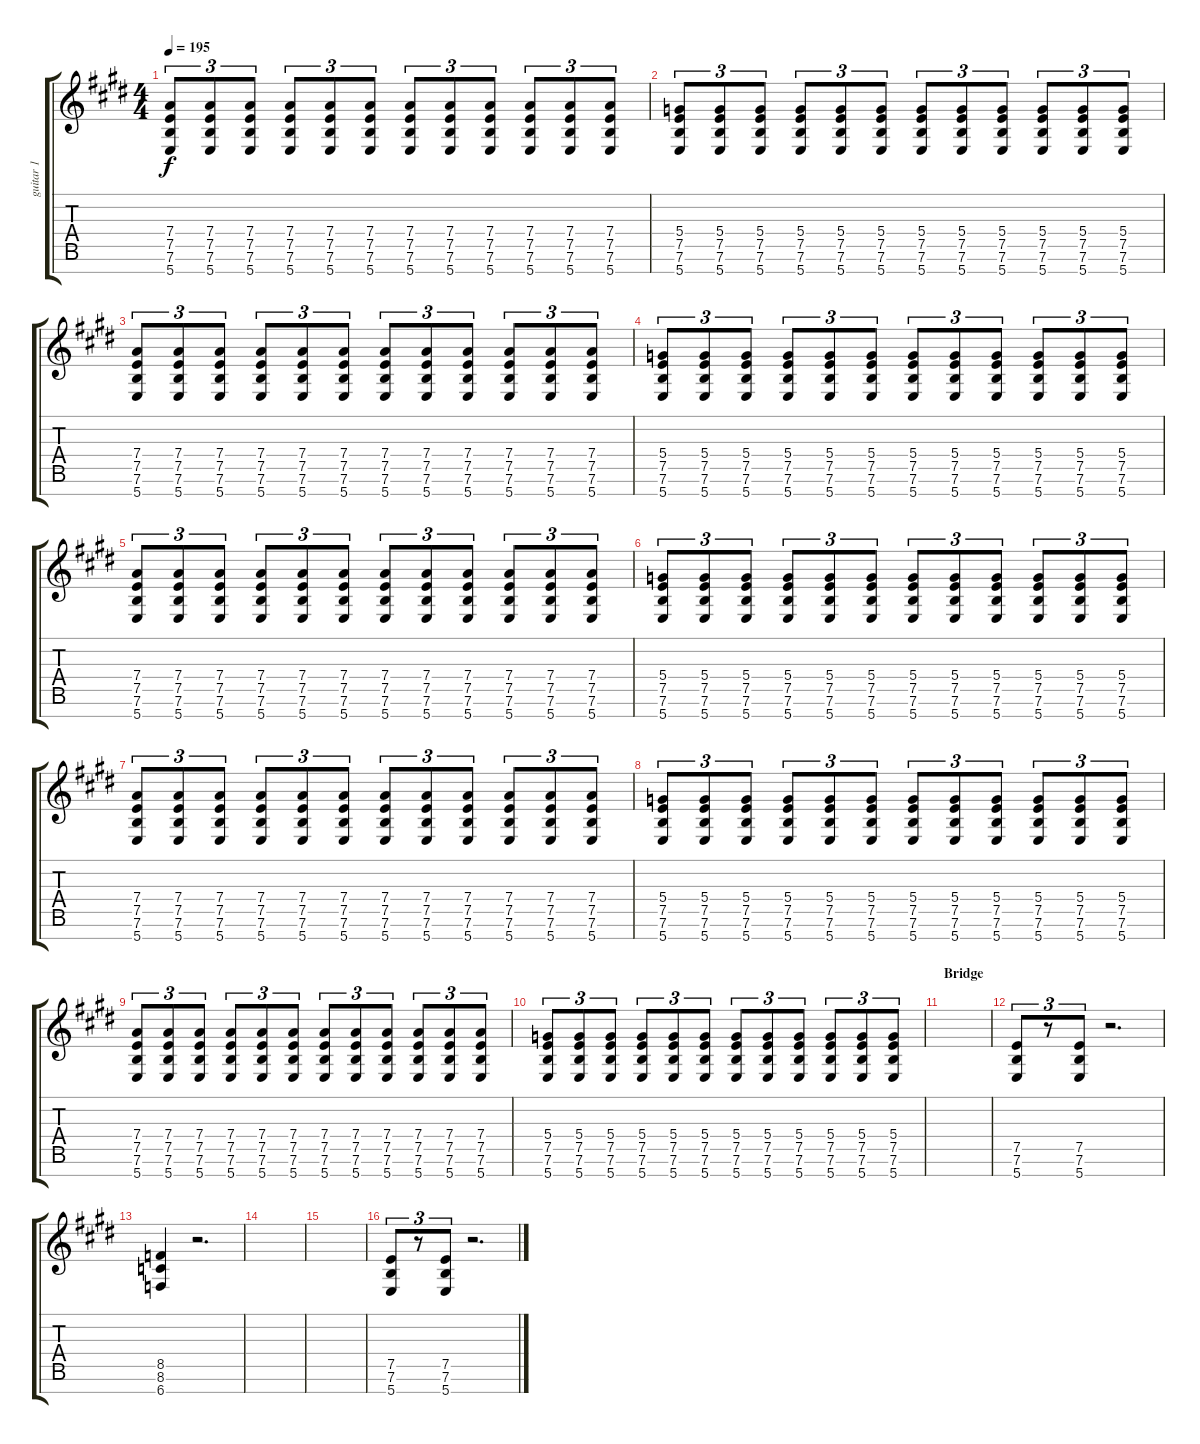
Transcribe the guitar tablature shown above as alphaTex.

\track ("guitar 1" "guitar 1") {instrument distortionguitar}
\staff {score tabs}
\tuning (E4 B3 G3 D3 A2 E2 B1) {hide}
\ts (4 4)
\tempo 195
\clef g2
\ks e
(7.4 7.5 7.6 5.7).8{tu (3 2) dy f} (7.4 7.5 7.6 5.7).8{tu (3 2)} (7.4 7.5 7.6 5.7).8{tu (3 2)} (7.4 7.5 7.6 5.7).8{tu (3 2)} (7.4 7.5 7.6 5.7).8{tu (3 2)} (7.4 7.5 7.6 5.7).8{tu (3 2)} (7.4 7.5 7.6 5.7).8{tu (3 2)} (7.4 7.5 7.6 5.7).8{tu (3 2)} (7.4 7.5 7.6 5.7).8{tu (3 2)} (7.4 7.5 7.6 5.7).8{tu (3 2)} (7.4 7.5 7.6 5.7).8{tu (3 2)} (7.4 7.5 7.6 5.7).8{tu (3 2)} |
(5.4 7.5 7.6 5.7).8{tu (3 2)} (5.4 7.5 7.6 5.7).8{tu (3 2)} (5.4 7.5 7.6 5.7).8{tu (3 2)} (5.4 7.5 7.6 5.7).8{tu (3 2)} (5.4 7.5 7.6 5.7).8{tu (3 2)} (5.4 7.5 7.6 5.7).8{tu (3 2)} (5.4 7.5 7.6 5.7).8{tu (3 2)} (5.4 7.5 7.6 5.7).8{tu (3 2)} (5.4 7.5 7.6 5.7).8{tu (3 2)} (5.4 7.5 7.6 5.7).8{tu (3 2)} (5.4 7.5 7.6 5.7).8{tu (3 2)} (5.4 7.5 7.6 5.7).8{tu (3 2)} |
(7.4 7.5 7.6 5.7).8{tu (3 2)} (7.4 7.5 7.6 5.7).8{tu (3 2)} (7.4 7.5 7.6 5.7).8{tu (3 2)} (7.4 7.5 7.6 5.7).8{tu (3 2)} (7.4 7.5 7.6 5.7).8{tu (3 2)} (7.4 7.5 7.6 5.7).8{tu (3 2)} (7.4 7.5 7.6 5.7).8{tu (3 2)} (7.4 7.5 7.6 5.7).8{tu (3 2)} (7.4 7.5 7.6 5.7).8{tu (3 2)} (7.4 7.5 7.6 5.7).8{tu (3 2)} (7.4 7.5 7.6 5.7).8{tu (3 2)} (7.4 7.5 7.6 5.7).8{tu (3 2)} |
(5.4 7.5 7.6 5.7).8{tu (3 2)} (5.4 7.5 7.6 5.7).8{tu (3 2)} (5.4 7.5 7.6 5.7).8{tu (3 2)} (5.4 7.5 7.6 5.7).8{tu (3 2)} (5.4 7.5 7.6 5.7).8{tu (3 2)} (5.4 7.5 7.6 5.7).8{tu (3 2)} (5.4 7.5 7.6 5.7).8{tu (3 2)} (5.4 7.5 7.6 5.7).8{tu (3 2)} (5.4 7.5 7.6 5.7).8{tu (3 2)} (5.4 7.5 7.6 5.7).8{tu (3 2)} (5.4 7.5 7.6 5.7).8{tu (3 2)} (5.4 7.5 7.6 5.7).8{tu (3 2)} |
(7.4 7.5 7.6 5.7).8{tu (3 2)} (7.4 7.5 7.6 5.7).8{tu (3 2)} (7.4 7.5 7.6 5.7).8{tu (3 2)} (7.4 7.5 7.6 5.7).8{tu (3 2)} (7.4 7.5 7.6 5.7).8{tu (3 2)} (7.4 7.5 7.6 5.7).8{tu (3 2)} (7.4 7.5 7.6 5.7).8{tu (3 2)} (7.4 7.5 7.6 5.7).8{tu (3 2)} (7.4 7.5 7.6 5.7).8{tu (3 2)} (7.4 7.5 7.6 5.7).8{tu (3 2)} (7.4 7.5 7.6 5.7).8{tu (3 2)} (7.4 7.5 7.6 5.7).8{tu (3 2)} |
(5.4 7.5 7.6 5.7).8{tu (3 2)} (5.4 7.5 7.6 5.7).8{tu (3 2)} (5.4 7.5 7.6 5.7).8{tu (3 2)} (5.4 7.5 7.6 5.7).8{tu (3 2)} (5.4 7.5 7.6 5.7).8{tu (3 2)} (5.4 7.5 7.6 5.7).8{tu (3 2)} (5.4 7.5 7.6 5.7).8{tu (3 2)} (5.4 7.5 7.6 5.7).8{tu (3 2)} (5.4 7.5 7.6 5.7).8{tu (3 2)} (5.4 7.5 7.6 5.7).8{tu (3 2)} (5.4 7.5 7.6 5.7).8{tu (3 2)} (5.4 7.5 7.6 5.7).8{tu (3 2)} |
(7.4 7.5 7.6 5.7).8{tu (3 2)} (7.4 7.5 7.6 5.7).8{tu (3 2)} (7.4 7.5 7.6 5.7).8{tu (3 2)} (7.4 7.5 7.6 5.7).8{tu (3 2)} (7.4 7.5 7.6 5.7).8{tu (3 2)} (7.4 7.5 7.6 5.7).8{tu (3 2)} (7.4 7.5 7.6 5.7).8{tu (3 2)} (7.4 7.5 7.6 5.7).8{tu (3 2)} (7.4 7.5 7.6 5.7).8{tu (3 2)} (7.4 7.5 7.6 5.7).8{tu (3 2)} (7.4 7.5 7.6 5.7).8{tu (3 2)} (7.4 7.5 7.6 5.7).8{tu (3 2)} |
(5.4 7.5 7.6 5.7).8{tu (3 2)} (5.4 7.5 7.6 5.7).8{tu (3 2)} (5.4 7.5 7.6 5.7).8{tu (3 2)} (5.4 7.5 7.6 5.7).8{tu (3 2)} (5.4 7.5 7.6 5.7).8{tu (3 2)} (5.4 7.5 7.6 5.7).8{tu (3 2)} (5.4 7.5 7.6 5.7).8{tu (3 2)} (5.4 7.5 7.6 5.7).8{tu (3 2)} (5.4 7.5 7.6 5.7).8{tu (3 2)} (5.4 7.5 7.6 5.7).8{tu (3 2)} (5.4 7.5 7.6 5.7).8{tu (3 2)} (5.4 7.5 7.6 5.7).8{tu (3 2)} |
(7.4 7.5 7.6 5.7).8{tu (3 2)} (7.4 7.5 7.6 5.7).8{tu (3 2)} (7.4 7.5 7.6 5.7).8{tu (3 2)} (7.4 7.5 7.6 5.7).8{tu (3 2)} (7.4 7.5 7.6 5.7).8{tu (3 2)} (7.4 7.5 7.6 5.7).8{tu (3 2)} (7.4 7.5 7.6 5.7).8{tu (3 2)} (7.4 7.5 7.6 5.7).8{tu (3 2)} (7.4 7.5 7.6 5.7).8{tu (3 2)} (7.4 7.5 7.6 5.7).8{tu (3 2)} (7.4 7.5 7.6 5.7).8{tu (3 2)} (7.4 7.5 7.6 5.7).8{tu (3 2)} |
(5.4 7.5 7.6 5.7).8{tu (3 2)} (5.4 7.5 7.6 5.7).8{tu (3 2)} (5.4 7.5 7.6 5.7).8{tu (3 2)} (5.4 7.5 7.6 5.7).8{tu (3 2)} (5.4 7.5 7.6 5.7).8{tu (3 2)} (5.4 7.5 7.6 5.7).8{tu (3 2)} (5.4 7.5 7.6 5.7).8{tu (3 2)} (5.4 7.5 7.6 5.7).8{tu (3 2)} (5.4 7.5 7.6 5.7).8{tu (3 2)} (5.4 7.5 7.6 5.7).8{tu (3 2)} (5.4 7.5 7.6 5.7).8{tu (3 2)} (5.4 7.5 7.6 5.7).8{tu (3 2)} |
\section ("" "Bridge")
|
(7.5 7.6 5.7).8{tu (3 2)} r.8{tu (3 2)} (7.5 7.6 5.7).8{tu (3 2)} r.2{d} |
(8.5 8.6 6.7).4 r.2{d} |
|
|
(7.5 7.6 5.7).8{tu (3 2)} r.8{tu (3 2)} (7.5 7.6 5.7).8{tu (3 2)} r.2{d}
